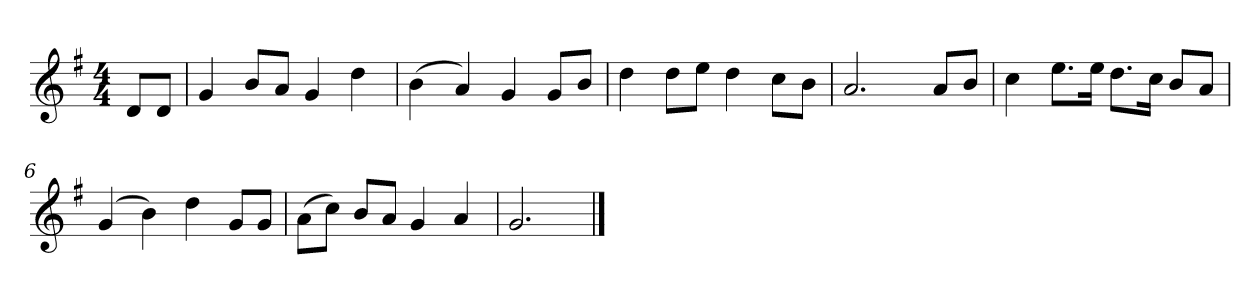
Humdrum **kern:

**kern
*part1
*staff1
*k[f#]
*M4/4
*MM120
=
8dL
8dJ
=1
4g
8bL
8aJ
4g
4dd
=2
(4b
4a)
4g
8gL
8bJ
=3
4dd
8ddL
8eeJ
4dd
8ccL
8bJ
=4
2.a
8aL
8bJ
=5
4cc
8.eeL
16eeJk
8.ddL
16ccJk
8bL
8aJ
=6
(4g
4b)
4dd
8gL
8gJ
=7
(8aL
8ccJ)
8bL
8aJ
4g
4a
=8
2.g
==
*-
